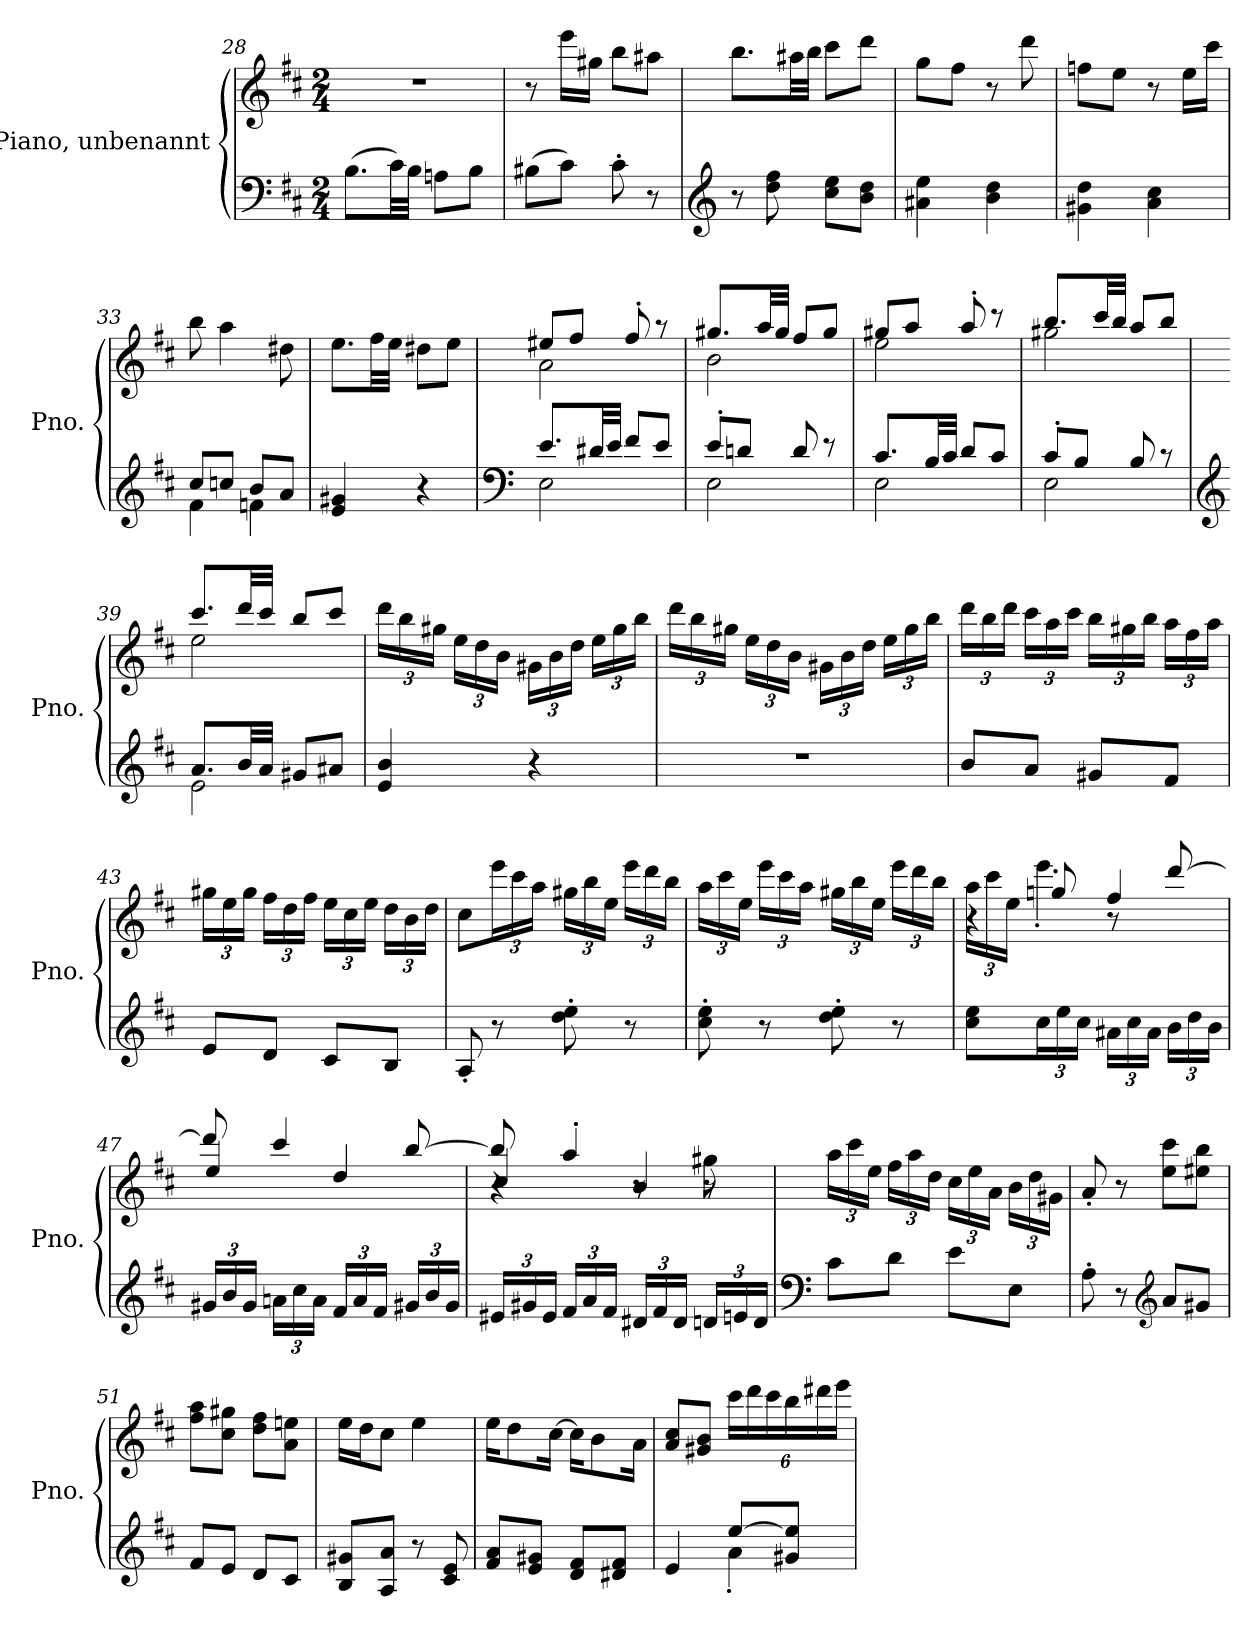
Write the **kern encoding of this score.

**kern	**kern
*part2	*part1
*staff2	*staff1
*I"Piano, unbenannt	*I"Piano, unbenannt
*I'Pno.	*I'Pno.
!!LO:PB:g=z
*clefF4	*clefG2
*k[f#c#]	*k[f#c#]
*M2/4	*M2/4
=28	=28
(8.B\L	2r
32c#\LL)	.
32B\JJJ	.
8An\L	.
8B\J	.
=29	=29
(8B#X\L	8r
8c#\J)	16eee\LL
.	16gg#X\JJ
8c#'\	8bb\L
8r	8aa#X\J
=30	=30
*clefG2	*
8r	8.bb\L
8dd\ 8ff#\	.
.	32aa#X\LL
.	32bb\JJJ
8cc#\ 8ee\L	8ccc#\L
8b\ 8dd\J	8ddd\J
=31	=31
4a#X\ 4ee\	8gg\L
.	8ff#\J
4b\ 4dd\	8r
.	8ddd\
=32	=32
4g#X\ 4dd\	8ffn\L
.	8ee\J
4a\ 4cc#\	8r
.	16ee\LL
.	16ccc#\JJ
=33	=33
*^	*
8cc#/L	4f#\	8bb\
8ccn/J	.	4aa\
8b/L	4fn\	.
8a/J	.	8dd#X\
*v	*v	*
!!LO:LB:g=z
=34	=34
4e/ 4g#X/	8.ee\L
.	32ff#\LL
.	32ee\JJJ
4r	8dd#X\L
.	8ee\J
=35	=35
*clefF4	*
*^	*^
8.e/L	2E\	8ee#X/L	2a\
.	.	8ff#/J	.
32d#X/LL	.	.	.
32e/JJJ	.	.	.
8f#/L	.	8ff#'/	.
8e/J	.	8r	.
=36	=36	=36	=36
8e'/L	2E\	8.gg#X/L	2b\
8dn/J	.	.	.
.	.	32aa/LL	.
.	.	32gg#/JJJ	.
8d/	.	8ff#/L	.
8r	.	8gg#/J	.
=37	=37	=37	=37
8.c#/L	2E\	8gg#X/L	2ee\
.	.	8aa/J	.
32B/LL	.	.	.
32c#/JJJ	.	.	.
8d/L	.	8aa'/	.
8c#/J	.	8r	.
=38	=38	=38	=38
8c#'/L	2E\	8.bb/L	2gg#X\
8B/J	.	.	.
.	.	32ccc#/LL	.
.	.	32bb/JJJ	.
8B/	.	8aa/L	.
8r	.	8bb/J	.
!!LO:LB:g=z	!!
=39	=39	=39	=39
*clefG2	*	*	*
8.a/L	2e\	8.ccc#/L	2ee\
32b/LL	.	32ddd/LL	.
32a/JJJ	.	32ccc#/JJJ	.
8g#X/L	.	8bb/L	.
8a#X/J	.	8ccc#/J	.
*v	*v	*	*
*	*v	*v
=40	=40
*	*Xbrackettup
4e/ 4b/	24ddd\LL
.	24bb\
.	24gg#X\JJ
.	24ee\LL
.	24dd\
.	24b\JJ
4r	24g#X\LL
.	24b\
.	24dd\JJ
.	24ee\LL
.	24gg#\
.	24bb\JJ
=41	=41
2r	24ddd\LL
.	24bb\
.	24gg#X\JJ
.	24ee\LL
.	24dd\
.	24b\JJ
.	24g#X\LL
.	24b\
.	24dd\JJ
.	24ee\LL
.	24gg#\
.	24bb\JJ
!!LO:LB:g=z
=42	=42
8b/L	24ddd\LL
.	24bb\
.	24ddd\JJ
8a/J	24ccc#\LL
.	24aa\
.	24ccc#\JJ
8g#X/L	24bb\LL
.	24gg#X\
.	24bb\JJ
8f#/J	24aa\LL
.	24ff#\
.	24aa\JJ
=43	=43
8e/L	24gg#X\LL
.	24ee\
.	24gg#\JJ
8d/J	24ff#\LL
.	24dd\
.	24ff#\JJ
8c#/L	24ee\LL
.	24cc#\
.	24ee\JJ
8B/J	24dd\LL
.	24b\
.	24dd\JJ
=44	=44
8A'/	8cc#\L
8r	24eee\L
.	24ccc#\
.	24aa\JJ
8dd\' 8ee\'	24gg#X\LL
.	24bb\
.	24ee\JJ
8r	24eee\LL
.	24ddd\
.	24bb\JJ
!!LO:LB:g=z
=45	=45
8cc#\' 8ee\'	24aa\LL
.	24ccc#\
.	24ee\JJ
8r	24eee\LL
.	24ccc#\
.	24aa\JJ
8dd\' 8ee\'	24gg#X\LL
.	24bb\
.	24ee\JJ
8r	24eee\LL
.	24ddd\
.	24bb\JJ
=46	=46
*	*^
*	*	*^
8cc#\ 8ee\L	4r	24aa\LL	8ryy
.	.	24ccc#\	.
.	.	24ee\JJ	.
*Xbrackettup	*	*	*
24cc#\L	.	4.eee'\	8ggn/
24ee\	.	.	.
24cc#\JJ	.	.	.
24a#X\LL	8r	.	4ff#/
24cc#\	.	.	.
24a#\JJ	.	.	.
24b\LL	[8ddd/	.	.
24dd\	.	.	.
24b\JJ	.	.	.
*	*	*v	*v
=47	=47	=47
24g#X/LL	8ddd/]	4ee/
24b/	.	.
24g#/JJ	.	.
24an\LL	4ccc#/	.
24cc#\	.	.
24a\JJ	.	.
24f#/LL	.	4dd/
24a/	.	.
24f#/JJ	.	.
24g#X/LL	[8bb/	.
24b/	.	.
24g#/JJ	.	.
!!LO:LB:g=z
=48	=48	=48
*	*	*^
24e#X/LL	8bb/]	4r	4cc#/
24g#X/	.	.	.
24e#/JJ	.	.	.
24f#/LL	4aa'/	.	.
24a/	.	.	.
24f#/JJ	.	.	.
24d#X/LL	.	8r	4b/
24f#/	.	.	.
24d#/JJ	.	.	.
24dn/LL	8r	8gg#X\	.
24en/	.	.	.
24d/JJ	.	.	.
*	*v	*v	*v
=49	=49
*clefF4	*
8c#\L	24aa\LL
.	24ccc#\
.	24ee\JJ
8d\J	24ff#\LL
.	24aa\
.	24dd\JJ
8e\L	24cc#\LL
.	24ee\
.	24a\JJ
8E\J	24b\LL
.	24dd\
.	24g#X\JJ
=50	=50
8A'\	8a'/
8r	8r
*clefG2	*
8a/L	8ee\ 8ccc#\L
8g#X/J	8ee#X\ 8bb\J
=51	=51
8f#/L	8ff#\ 8aa\L
8e/J	8cc#\ 8gg#X\J
8d/L	8dd\ 8ff#\L
8c#/J	8a\ 8een\J
!!LO:PB:g=z
=52	=52
8B/ 8g#X/L	16ee\LL
.	16dd\J
8A/ 8a/J	8cc#\J
8r	4ee\
8c#/ 8e/	.
=53	=53
8f#/ 8a/L	16ee\KL
.	8dd\
8e/ 8g#X/J	.
.	[16cc#\Jk
8d/ 8f#/L	16cc#\KL]
.	8b\
8d#X/ 8f#/J	.
.	16a\Jk
=54	=54
*^	*
4e/	4ryy	8a/ 8cc#/L
.	.	8g#X/ 8b/J
[8ee/L	4a'\	24ccc#\LL
.	.	24ddd\
.	.	24ccc#\
8g#X/ 8ee/]J	.	24bb\
.	.	24ddd#X\
.	.	24eee\JJ
*v	*v	*
=	=
*-	*-
